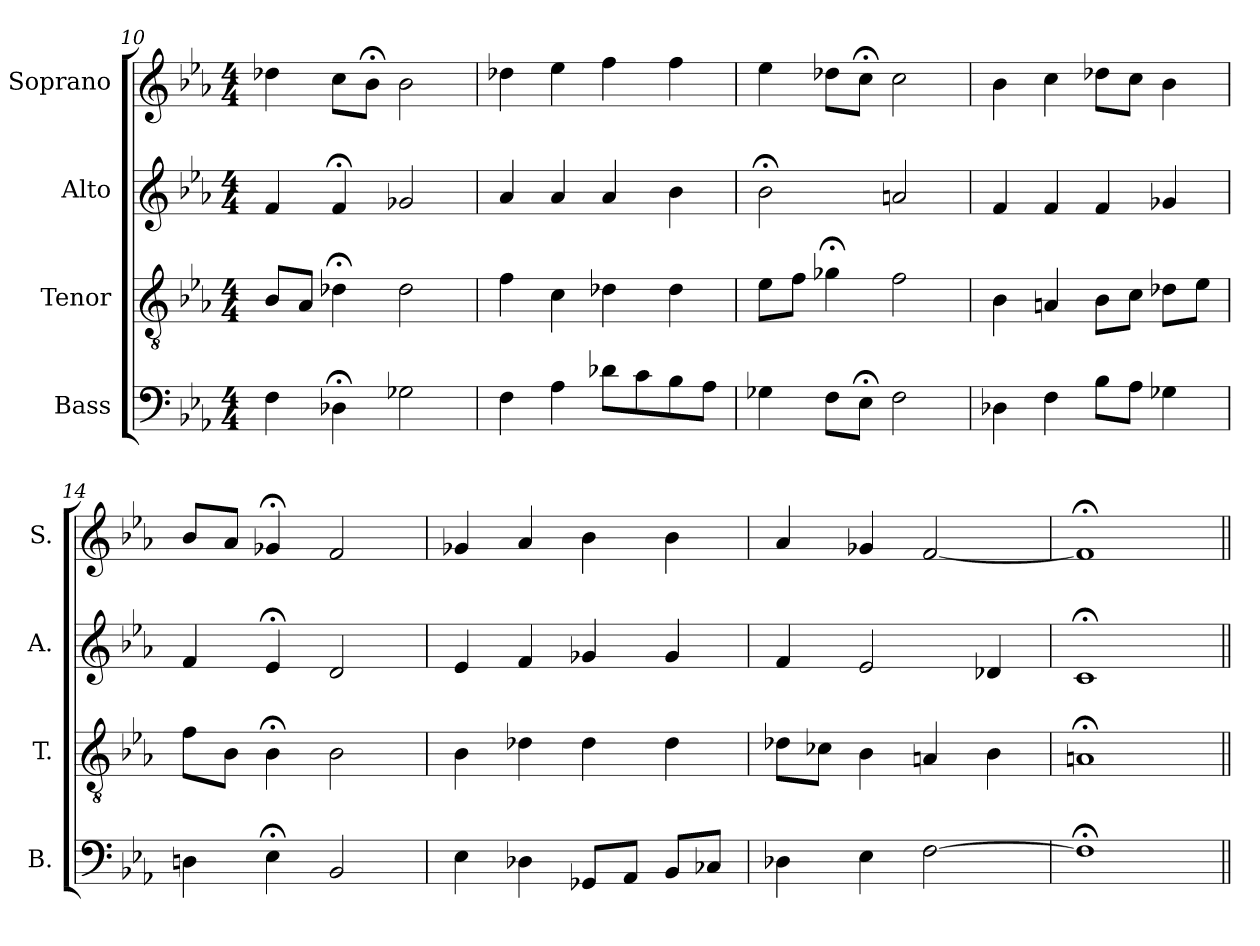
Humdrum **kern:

**kern	**kern	**kern	**kern
*part4	*part3	*part2	*part1
*staff4	*staff3	*staff2	*staff1
*I"Bass	*I"Tenor	*I"Alto	*I"Soprano
*I'B.	*I'T.	*I'A.	*I'S.
*clefF4	*clefGv2	*clefG2	*clefG2
*	*ITrd7c12	*	*
*k[b-e-a-]	*k[b-e-a-]	*k[b-e-a-]	*k[b-e-a-]
*E-:	*E-:	*E-:	*E-:
*M4/4	*M4/4	*M4/4	*M4/4
=10	=10	=10	=10
4F\	8BB-/L	4f/	4dd-X\
.	8AA-/J	.	.
4D-X;<\	4D-X;<\	4f;</	8cc\L
.	.	.	8b-;<\J
2G-X\	2D-\	2g-X/	2b-\
!!LO:PB:g=z
=11	=11	=11	=11
4F\	4F\	4a-/	4dd-X\
4A-\	4C\	4a-/	4ee-\
8d-X\L	4D-X\	4a-/	4ff\
8c\	.	.	.
8B-\	4D-\	4b-\	4ff\
8A-\J	.	.	.
=12	=12	=12	=12
4G-X\	8E-\L	2b-;<\	4ee-\
.	8F\J	.	.
8F\L	4G-X;<\	.	8dd-X\L
8E-;<\J	.	.	8cc;<\J
2F\	2F\	2an/	2cc\
=13	=13	=13	=13
4D-X\	4BB-\	4f/	4b-\
4F\	4AAn/	4f/	4cc\
8B-\L	8BB-\L	4f/	8dd-X\L
8A-\J	8C\J	.	8cc\J
4G-X\	8D-X\L	4g-X/	4b-\
.	8E-\J	.	.
!!LO:LB:g=z
=14	=14	=14	=14
4Dn\	8F\L	4f/	8b-/L
.	8BB-\J	.	8a-/J
4E-;<\	4BB-;<\	4e-;</	4g-X;</
2BB-/	2BB-\	2d/	2f/
=15	=15	=15	=15
4E-\	4BB-\	4e-/	4g-X/
4D-X\	4D-X\	4f/	4a-/
8GG-X/L	4D-\	4g-X/	4b-\
8AA-/J	.	.	.
8BB-/L	4D-\	4g-/	4b-\
8C-X/J	.	.	.
=16	=16	=16	=16
4D-X\	8D-X\L	4f/	4a-/
.	8C-X\J	.	.
4E-\	4BB-\	2e-/	4g-X/
[2F\	4AAn/	.	[2f/
.	4BB-\	4d-X/	.
=17	=17	=17	=17
1F;<\]	1AAn;</	1c;</	1f;</]
=||	=||	=||	=||
*-	*-	*-	*-
